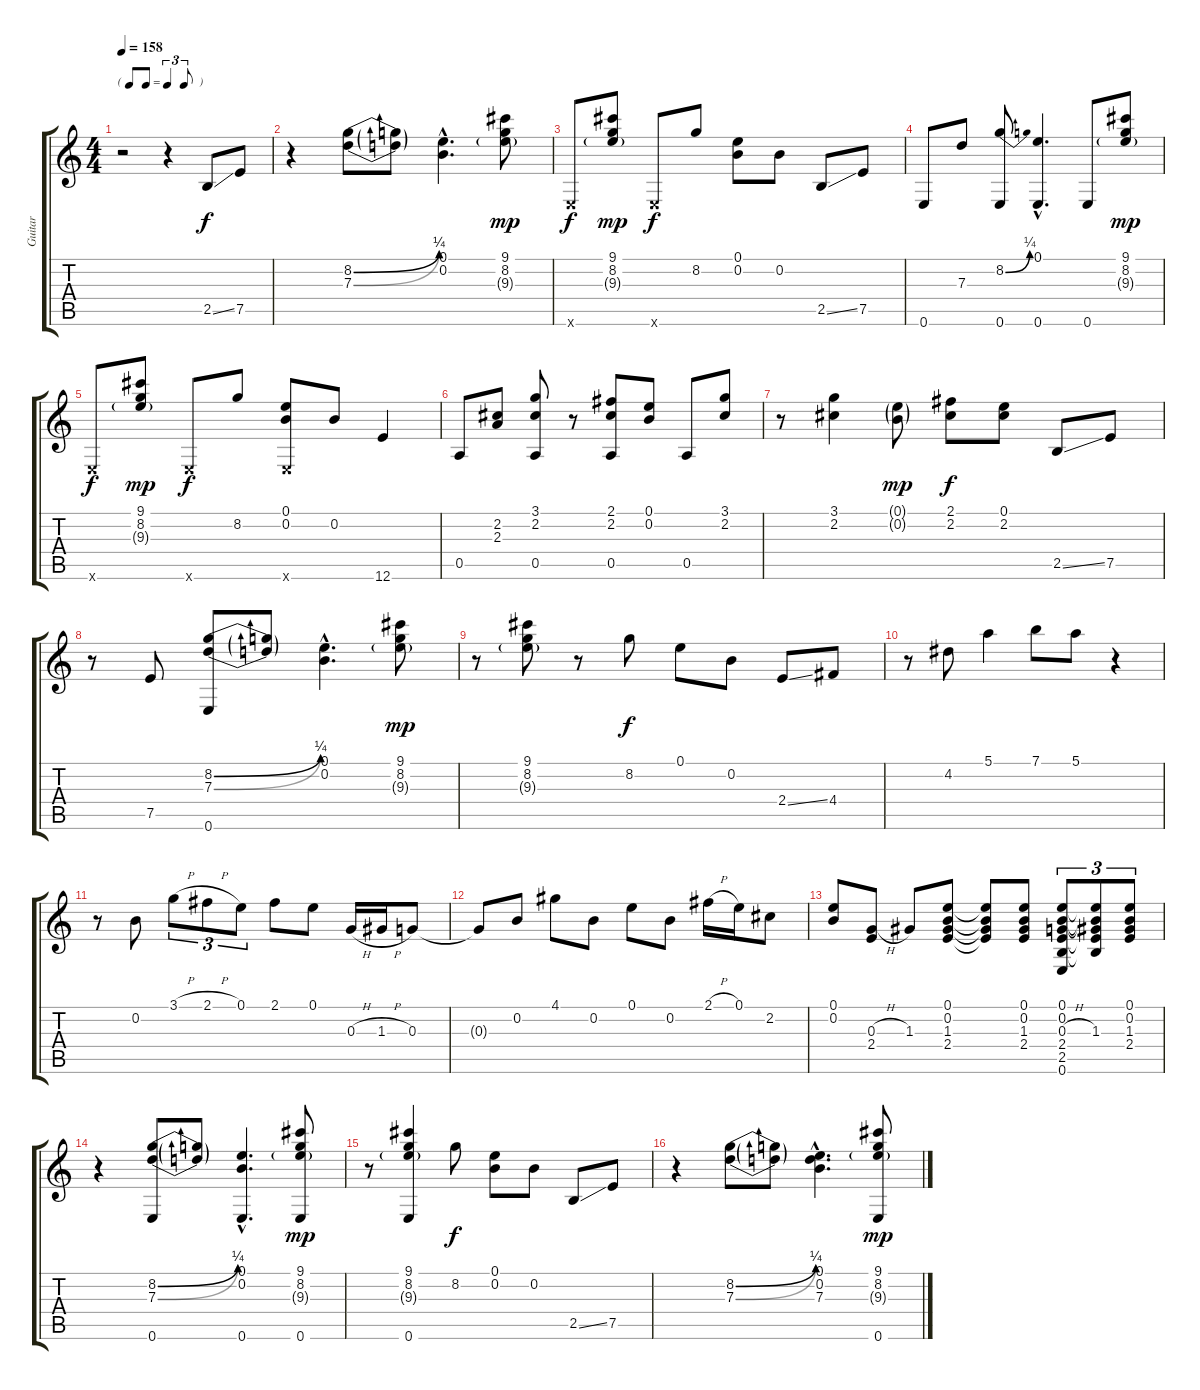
\track ("Guitar" "Guitar") {instrument acousticguitarnylon}
\staff {score tabs}
\tuning (E4 B3 G3 D3 A2 E2) {hide}
\ts (4 4)
\tf triplet8th
\tempo 158
\clef g2
\ks c
r.2{dy f instrument acousticguitarnylon} r.4 2.5{ss}.8 7.5.8 |
r.4 (8.2{be (bend 0 0 60 1)} 7.3{be (bend 0 0 60 1)}).8 (8.2{t} 7.3{t}).8 (0.1{hac} 0.2{hac}).4{d} (9.1 8.2 9.3{g}).8{dy mp} |
0.6{x}.8{dy f} (9.1 8.2 9.3{g}).8{dy mp} 0.6{x}.8{dy f} 8.2.8 (0.1 0.2).8 0.2.8 2.5{ss}.8 7.5.8 |
0.6.8 7.3.8 (8.2{be (bend 0 0 60 1)} 0.6).8 (0.1{hac} 0.6{hac}).4{d} 0.6.8 (9.1 8.2 9.3{g}).8{dy mp} |
0.6{x}.8{dy f} (9.1 8.2 9.3{g}).8{dy mp} 0.6{x}.8{dy f} 8.2.8 (0.1 0.2 0.6{x}).8 0.2.8 12.6.4 |
0.5.8 (2.2 2.3).8 (3.1 2.2 0.5).8 r.8 (2.1 2.2 0.5).8 (0.1 0.2).8 0.5.8 (3.1 2.2).8 |
r.8 (3.1 2.2).4 (0.1{g} 0.2{g}).8{dy mp} (2.1 2.2).8{dy f} (0.1 2.2).8 2.5{ss}.8 7.5.8 |
r.8 7.5.8 (8.2{be (bend 0 0 60 1)} 7.3{be (bend 0 0 60 1)} 0.6).8 (8.2{t} 7.3{t}).8 (0.1{hac} 0.2{hac}).4{d} (9.1 8.2 9.3{g}).8{dy mp} |
r.8 (9.1 8.2 9.3{g}).8 r.8 8.2.8{dy f} 0.1.8 0.2.8 2.4{ss}.8 4.4.8 |
r.8 4.2.8 5.1.4 7.1.8 5.1.8 r.4 |
r.8 0.2.8 3.1{h}.8{tu (3 2)} 2.1{h}.8{tu (3 2)} 0.1.8{tu (3 2)} 2.1.8 0.1.8 0.3{h}.16 1.3{h}.16 0.3.8 |
0.3{t}.8 0.2.8 4.1.8 0.2.8 0.1.8 0.2.8 2.1{h}.16 0.1.16 2.2.8 |
(0.1 0.2).8 (0.3{h} 2.4).8 1.3.8 (0.1 0.2 1.3 2.4).8 (0.1{t} 0.2{t} 1.3{t} 2.4{t}).8 (0.1 0.2 1.3 2.4).8 (0.1 0.2 0.3{h} 2.4 2.5 0.6).8{tu (3 2)} (0.1{t} 0.2{t} 1.3 2.4{t} 2.5{t}).8{tu (3 2)} (0.1 0.2 1.3 2.4).8{tu (3 2)} |
r.4 (8.2{be (bend 0 0 60 1)} 7.3{be (bend 0 0 60 1)} 0.6).8 (8.2{t} 7.3{t}).8 (0.1{hac} 0.2{hac} 0.6{hac}).4{d} (9.1 8.2 9.3{g} 0.6).8{dy mp} |
r.8 (9.1 8.2 9.3{g} 0.6).4 8.2.8{dy f} (0.1 0.2).8 0.2.8 2.5{ss}.8 7.5.8 |
r.4 (8.2{be (bend 0 0 60 1)} 7.3{be (bend 0 0 60 1)}).8 (8.2{t} 7.3{t}).8 (0.1{hac} 0.2{hac} 7.3{hac}).4{d} (9.1 8.2 9.3{g} 0.6).8{dy mp}
